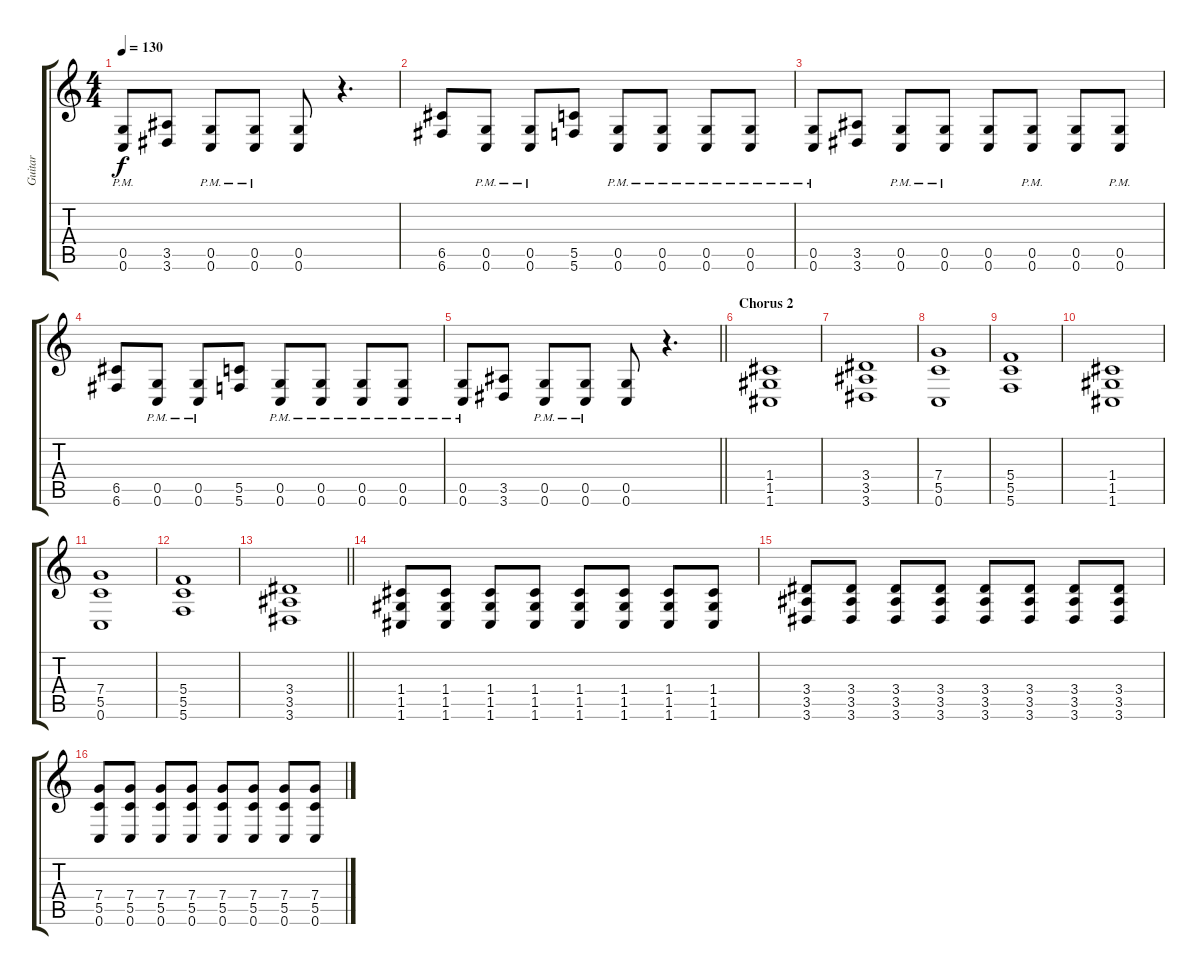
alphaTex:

\track ("Guitar" "Guitar") {instrument distortionguitar}
\staff {score tabs}
\tuning (D4 A3 F3 C3 G2 C2) {hide}
\ts (4 4)
\tempo 130
\clef g2
\ks c
(0.5{pm} 0.6{pm}).8{dy f} (3.5 3.6).8 (0.5{pm} 0.6{pm}).8 (0.5{pm} 0.6{pm}).8 (0.5 0.6).8 r.4{d} |
(6.5 6.6).8 (0.5{pm} 0.6{pm}).8 (0.5{pm} 0.6{pm}).8 (5.5 5.6).8 (0.5{pm} 0.6{pm}).8 (0.5{pm} 0.6{pm}).8 (0.5{pm} 0.6{pm}).8 (0.5{pm} 0.6{pm}).8 |
(0.5{pm} 0.6{pm}).8 (3.5 3.6).8 (0.5{pm} 0.6{pm}).8 (0.5{pm} 0.6{pm}).8 (0.5 0.6).8 (0.5{pm} 0.6{pm}).8 (0.5 0.6).8 (0.5{pm} 0.6{pm}).8 |
(6.5 6.6).8 (0.5{pm} 0.6{pm}).8 (0.5{pm} 0.6{pm}).8 (5.5 5.6).8 (0.5{pm} 0.6{pm}).8 (0.5{pm} 0.6{pm}).8 (0.5{pm} 0.6{pm}).8 (0.5{pm} 0.6{pm}).8 |
\barLineRight lightlight
(0.5{pm} 0.6{pm}).8 (3.5 3.6).8 (0.5{pm} 0.6{pm}).8 (0.5{pm} 0.6{pm}).8 (0.5 0.6).8 r.4{d} |
\section ("" "Chorus 2")
(1.4 1.5 1.6).1 |
(3.4 3.5 3.6).1 |
(7.4 5.5 0.6).1 |
(5.4 5.5 5.6).1 |
(1.4 1.5 1.6).1 |
(7.4 5.5 0.6).1 |
(5.4 5.5 5.6).1 |
\barLineRight lightlight
(3.4 3.5 3.6).1 |
(1.4 1.5 1.6).8 (1.4 1.5 1.6).8 (1.4 1.5 1.6).8 (1.4 1.5 1.6).8 (1.4 1.5 1.6).8 (1.4 1.5 1.6).8 (1.4 1.5 1.6).8 (1.4 1.5 1.6).8 |
(3.4 3.5 3.6).8 (3.4 3.5 3.6).8 (3.4 3.5 3.6).8 (3.4 3.5 3.6).8 (3.4 3.5 3.6).8 (3.4 3.5 3.6).8 (3.4 3.5 3.6).8 (3.4 3.5 3.6).8 |
(7.4 5.5 0.6).8 (7.4 5.5 0.6).8 (7.4 5.5 0.6).8 (7.4 5.5 0.6).8 (7.4 5.5 0.6).8 (7.4 5.5 0.6).8 (7.4 5.5 0.6).8 (7.4 5.5 0.6).8
